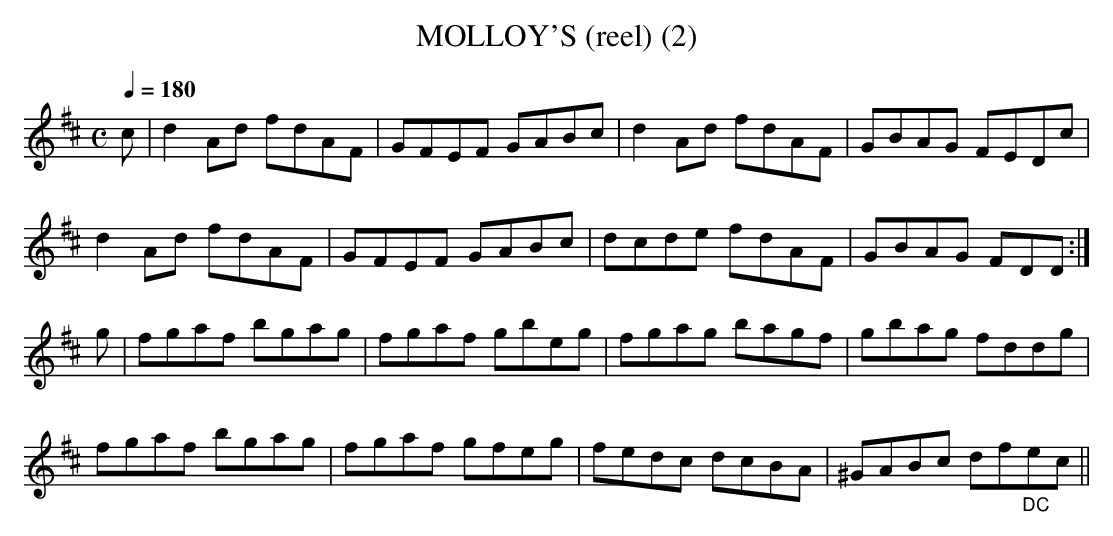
X:1
T:MOLLOY'S (reel) (2)
Q:1/4=180
L:1/8
M:C
K:D
c|d2Ad fdAF|GFEF GABc|d2Ad fdAF|GBAG FEDc|
d2Ad fdAF|GFEF GABc|dcde fdAF|GBAG FDD:|
g|fgaf bgag|fgaf gbeg|fgag bagf|gbag fddg|
fgaf bgag|fgaf gfeg|fedc dcBA|^GABc df"_DC"ec||
